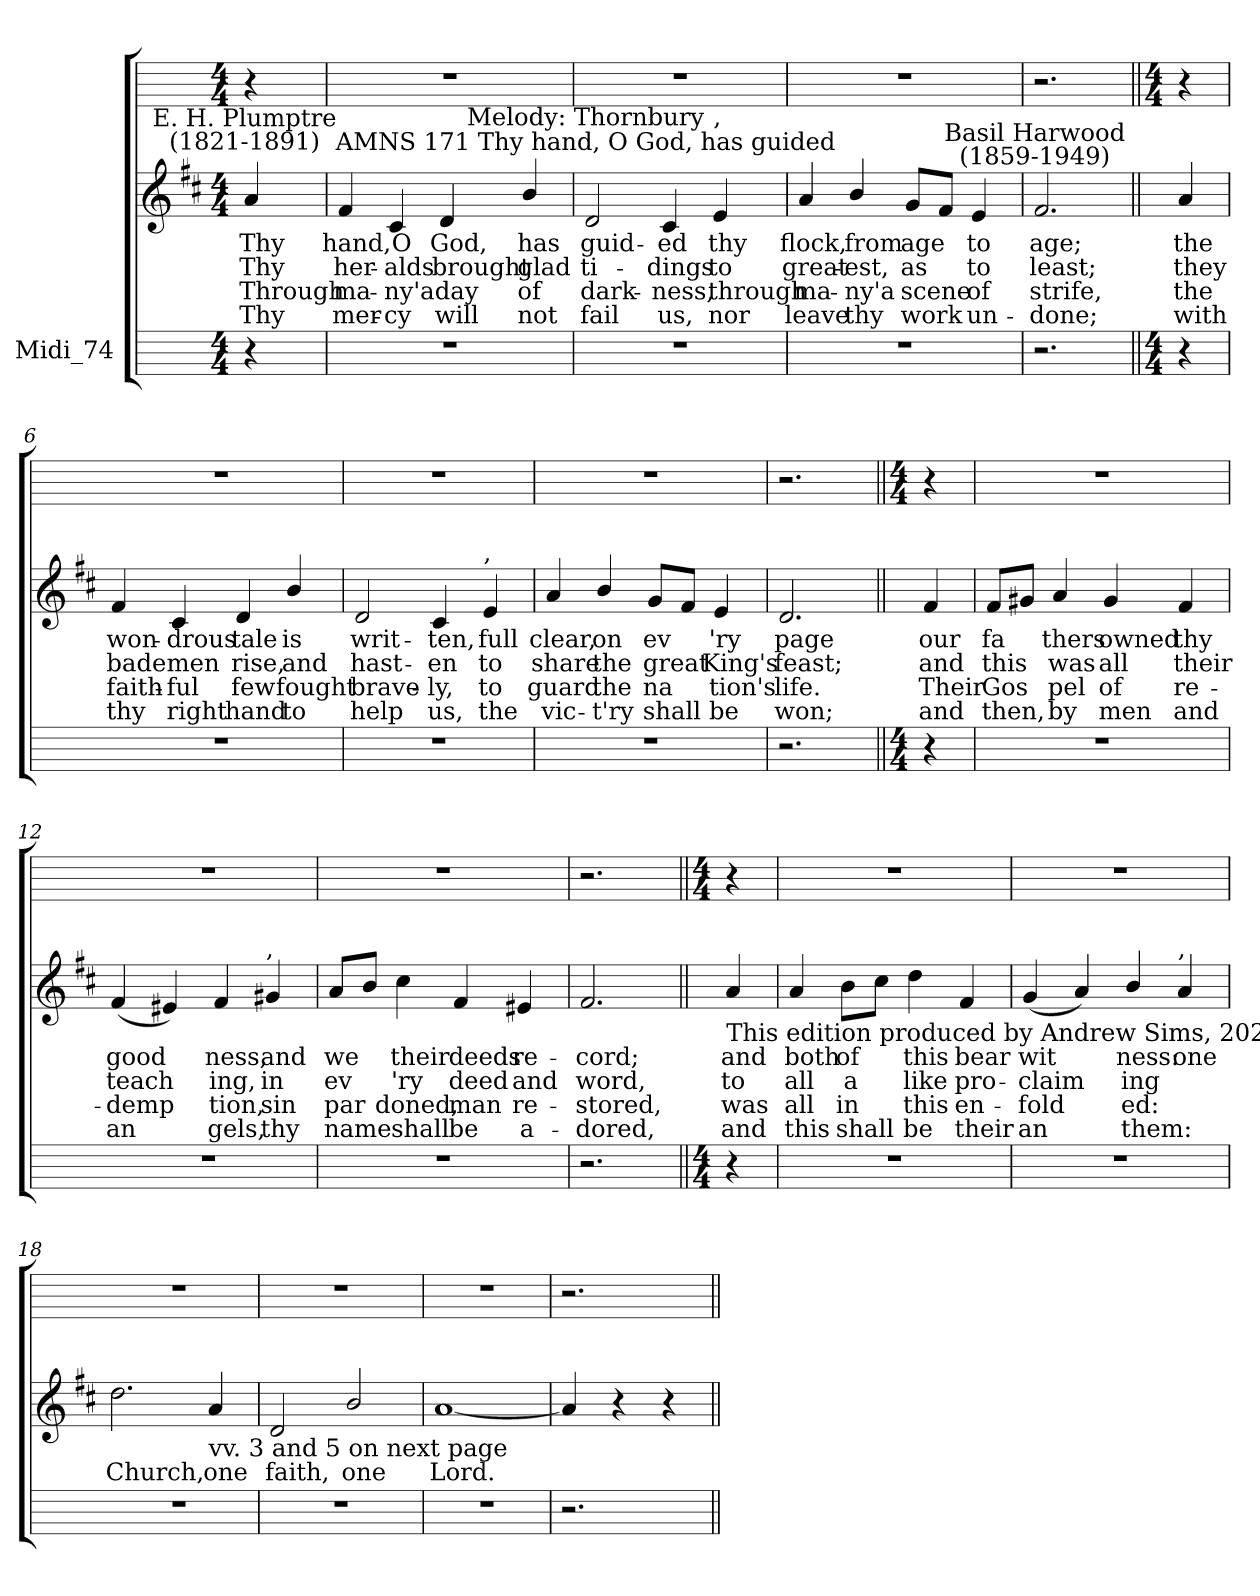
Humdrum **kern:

**kern	**kern	**text	**text	**text	**text	**kern
*part3	*part2	*part2	*part2	*part2	*part2	*part1
*staff3	*staff2	*staff2	*staff2	*staff2	*staff2	*staff1
*I"Midi_74	*	*	*	*	*	*
*	*clefG2	*	*	*	*	*
*	*k[f#c#]	*	*	*	*	*
*	*D:	*	*	*	*	*
*M4/4	*M4/4	*	*	*	*	*M4/4
=	=	=	=	=	=	=
!	!LO:TX:a:cj:t=E. H. Plumptre\n(1821-1891)	!	!	!	!	!
!	!	!LO:LY:b	!LO:LY:b	!LO:LY:b	!LO:LY:b	!
4r	4a	Thy	Thy	Through	Thy	4r
=1	=1	=1	=1	=1	=1	=1
!	!	!LO:LY:b	!LO:LY:b	!LO:LY:b	!LO:LY:b	!
1r	4f#	hand,	her-	-ma-	-mer-	1r
!	!	!LO:LY:b	!LO:LY:b	!LO:LY:b	!LO:LY:b	!
.	4c#	-O	alds	ny'a	cy	.
!	!	!LO:LY:b	!LO:LY:b	!LO:LY:b	!LO:LY:b	!
.	4d	God,	brought	day	will	.
!	!	!LO:LY:b	!LO:LY:b	!LO:LY:b	!LO:LY:b	!
.	4b/	has	glad	of	not	.
=2	=2	=2	=2	=2	=2	=2
!	!LO:TX:a:cj:t=AMNS 171 Thy hand, O God, has guided	!	!	!	!	!
!	!LO:TX:a:cj:t=Melody&colon; Thornbury	!	!	!	!	!
!	!	!LO:LY:b	!LO:LY:b	!LO:LY:b	!LO:LY:b	!
1r	2d/	guid-	-ti-	-dark-	-fail	1r
!	!	!LO:LY:b	!LO:LY:b	!LO:LY:b	!LO:LY:b	!
.	4c#/	ed	dings	ness,	us,	.
!	!LO:TX:a:t=,	!	!	!	!	!
!	!	!LO:LY:b	!LO:LY:b	!LO:LY:b	!LO:LY:b	!
.	4e/	thy	to	through	nor	.
=3	=3	=3	=3	=3	=3	=3
!	!	!LO:LY:b	!LO:LY:b	!LO:LY:b	!LO:LY:b	!
1r	4a/	flock,	great-	-ma-	-leave	1r
!	!	!LO:LY:b	!LO:LY:b	!LO:LY:b	!LO:LY:b	!
.	4b/	from	est,	ny'a	thy	.
!	!	!LO:LY:b	!LO:LY:b	!LO:LY:b	!LO:LY:b	!
.	8gL	age	as	scene	work	.
.	8f#J	.	.	.	.	.
!	!	!LO:LY:b	!LO:LY:b	!LO:LY:b	!LO:LY:b	!
.	4e	to	to	of	un-	.
=4	=4	=4	=4	=4	=4	=4
!	!LO:TX:a:cj:t=Basil Harwood\n(1859-1949)	!	!	!	!	!
!	!	!LO:LY:b	!LO:LY:b	!LO:LY:b	!LO:LY:b	!
2.r	2.f#	-age;	least;	strife,	done;	2.r
!!LO:LB:g=z
=5||	=5||	=5||	=5||	=5||	=5||	=5||
*M4/4	*	*	*	*	*	*M4/4
!	!	!LO:LY:b	!LO:LY:b	!LO:LY:b	!LO:LY:b	!
4r	4a	the	they	the	with	4r
=6	=6	=6	=6	=6	=6	=6
!	!	!LO:LY:b	!LO:LY:b	!LO:LY:b	!LO:LY:b	!
1r	4f#	won-	-bade	faith-	-thy	1r
!	!	!LO:LY:b	!LO:LY:b	!LO:LY:b	!LO:LY:b	!
.	4c#	drous	men	ful	right	.
!	!	!LO:LY:b	!LO:LY:b	!LO:LY:b	!LO:LY:b	!
.	4d	tale	rise,	few	hand	.
!	!	!LO:LY:b	!LO:LY:b	!LO:LY:b	!LO:LY:b	!
.	4b/	is	and	fought	to	.
=7	=7	=7	=7	=7	=7	=7
!	!	!LO:LY:b	!LO:LY:b	!LO:LY:b	!LO:LY:b	!
1r	2d/	writ-	-hast-	-brave-	-help	1r
!	!	!LO:LY:b	!LO:LY:b	!LO:LY:b	!LO:LY:b	!
.	4c#/	ten,	en	ly,	us,	.
!	!LO:TX:a:t=,	!	!	!	!	!
!	!	!LO:LY:b	!LO:LY:b	!LO:LY:b	!LO:LY:b	!
.	4e/	full	to	to	the	.
=8	=8	=8	=8	=8	=8	=8
!	!	!LO:LY:b	!LO:LY:b	!LO:LY:b	!LO:LY:b	!
1r	4a/	clear,	share	guard	vic-	1r
!	!	!LO:LY:b	!LO:LY:b	!LO:LY:b	!LO:LY:b	!
.	4b/	-on	the	the	t'ry	.
!	!	!LO:LY:b	!LO:LY:b	!LO:LY:b	!LO:LY:b	!
.	8gL	ev	great	na	shall	.
.	8f#J	.	.	.	.	.
!	!	!LO:LY:b	!LO:LY:b	!LO:LY:b	!LO:LY:b	!
.	4e	'ry	King's	tion's	be	.
=9	=9	=9	=9	=9	=9	=9
!	!	!LO:LY:b	!LO:LY:b	!LO:LY:b	!LO:LY:b	!
2.r	2.d	page	feast;	life.	won;	2.r
!!LO:LB:g=z
=10||	=10||	=10||	=10||	=10||	=10||	=10||
*M4/4	*	*	*	*	*	*M4/4
!	!	!LO:LY:b	!LO:LY:b	!LO:LY:b	!LO:LY:b	!
4r	4f#	our	and	Their	and	4r
=11	=11	=11	=11	=11	=11	=11
!	!	!LO:LY:b	!LO:LY:b	!LO:LY:b	!LO:LY:b	!
1r	8f#L	fa	this	Gos	then,	1r
.	8g#XJ	.	.	.	.	.
!	!	!LO:LY:b	!LO:LY:b	!LO:LY:b	!LO:LY:b	!
.	4a	thers	was	pel	by	.
!	!	!LO:LY:b	!LO:LY:b	!LO:LY:b	!LO:LY:b	!
.	4g#	owned	all	of	men	.
!	!	!LO:LY:b	!LO:LY:b	!LO:LY:b	!LO:LY:b	!
.	4f#	thy	their	re-	-and	.
=12	=12	=12	=12	=12	=12	=12
!	!	!LO:LY:b	!LO:LY:b	!LO:LY:b	!LO:LY:b	!
1r	(<4f#	good	teach	demp	an	1r
.	4e#X)	.	.	.	.	.
!	!	!LO:LY:b	!LO:LY:b	!LO:LY:b	!LO:LY:b	!
.	4f#	ness,	ing,	tion,	gels,	.
!	!LO:TX:a:t=,	!	!	!	!	!
!	!	!LO:LY:b	!LO:LY:b	!LO:LY:b	!LO:LY:b	!
.	4g#X	and	in	sin	thy	.
=13	=13	=13	=13	=13	=13	=13
!	!	!LO:LY:b	!LO:LY:b	!LO:LY:b	!LO:LY:b	!
1r	8aL	we	ev	par	name	1r
.	8bJ	.	.	.	.	.
!	!	!LO:LY:b	!LO:LY:b	!LO:LY:b	!LO:LY:b	!
.	4cc#	their	'ry	doned,	shall	.
!	!	!LO:LY:b	!LO:LY:b	!LO:LY:b	!LO:LY:b	!
.	4f#	deeds	deed	man	be	.
!	!	!LO:LY:b	!LO:LY:b	!LO:LY:b	!LO:LY:b	!
.	4e#X	re-	-and	re-	-a-	.
=14	=14	=14	=14	=14	=14	=14
!	!	!LO:LY:b	!LO:LY:b	!LO:LY:b	!LO:LY:b	!
2.r	2.f#	-cord;	word,	stored,	dored,	2.r
!!LO:LB:g=z
=15||	=15||	=15||	=15||	=15||	=15||	=15||
*M4/4	*	*	*	*	*	*M4/4
!	!LO:TX:b:t=This edition produced by Andrew Sims, 2020	!	!	!	!	!
!	!	!LO:LY:b	!LO:LY:b	!LO:LY:b	!LO:LY:b	!
4r	4a	and	to	was	and	4r
=16	=16	=16	=16	=16	=16	=16
!	!	!LO:LY:b	!LO:LY:b	!LO:LY:b	!LO:LY:b	!
1r	4a	both	all	all	this	1r
!	!	!LO:LY:b	!LO:LY:b	!LO:LY:b	!LO:LY:b	!
.	8bL	of	a	in	shall	.
.	8cc#J	.	.	.	.	.
!	!	!LO:LY:b	!LO:LY:b	!LO:LY:b	!LO:LY:b	!
.	4dd	this	like	this	be	.
!	!	!LO:LY:b	!LO:LY:b	!LO:LY:b	!LO:LY:b	!
.	4f#	bear	pro-	-en-	-their	.
=17	=17	=17	=17	=17	=17	=17
!	!	!LO:LY:b	!LO:LY:b	!LO:LY:b	!LO:LY:b	!
1r	(<4g	wit	claim	fold	an	1r
.	4a)	.	.	.	.	.
!	!	!LO:LY:b	!LO:LY:b	!LO:LY:b	!LO:LY:b	!
.	4b/	ness:	ing	ed:	them:	.
!	!LO:TX:a:t=,	!	!	!	!	!
!	!	!LO:LY:b	!	!	!	!
.	4a	one	.	.	.	.
=18	=18	=18	=18	=18	=18	=18
!	!	!LO:LY:b	!	!	!	!
1r	2.dd	Church,	.	.	.	1r
!	!LO:TX:b:t=vv. 3 and 5 on next page	!	!	!	!	!
!	!	!LO:LY:b	!	!	!	!
.	4a	one	.	.	.	.
=19	=19	=19	=19	=19	=19	=19
!	!	!LO:LY:b	!	!	!	!
1r	2d	faith,	.	.	.	1r
!	!	!LO:LY:b	!	!	!	!
.	2b/	one	.	.	.	.
=20	=20	=20	=20	=20	=20	=20
!	!	!LO:LY:b	!	!	!	!
1r	[1a	Lord.	.	.	.	1r
=21	=21	=21	=21	=21	=21	=21
2.r	4a]	.	.	.	.	2.r
.	4r	.	.	.	.	.
.	4r	.	.	.	.	.
=||	=||	=||	=||	=||	=||	=||
*-	*-	*-	*-	*-	*-	*-
